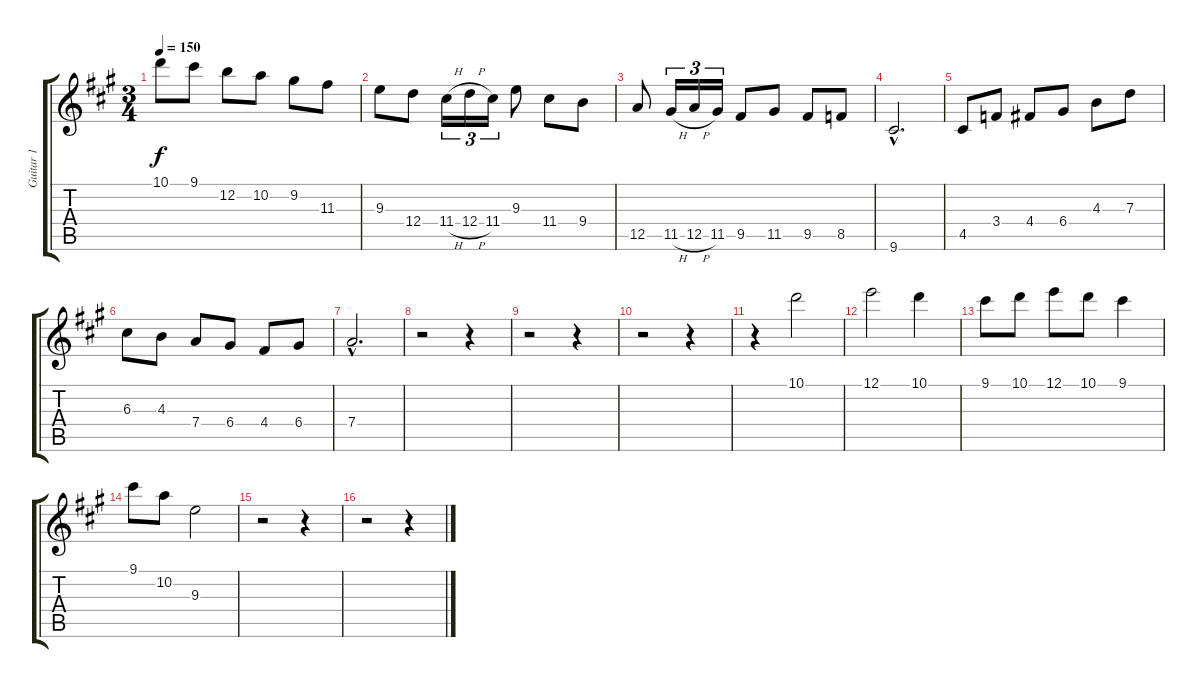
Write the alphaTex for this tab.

\track ("Guitar 1" "Guitar 1") {instrument acousticguitarsteel}
\staff {score tabs}
\tuning (E4 B3 G3 D3 A2 E2) {hide}
\ts (3 4)
\tempo 150
\clef g2
\ks f#minor
10.1.8{dy f} 9.1.8 12.2.8 10.2.8 9.2.8 11.3.8 |
9.3.8 12.4.8 11.4{h}.16{tu (3 2)} 12.4{h}.16{tu (3 2)} 11.4.16{tu (3 2)} 9.3.8 11.4.8 9.4.8 |
12.5.8 11.5{h}.16{tu (3 2)} 12.5{h}.16{tu (3 2)} 11.5.16{tu (3 2)} 9.5.8 11.5.8 9.5.8 8.5.8 |
9.6{hac}.2{d} |
4.5.8 3.4.8 4.4.8 6.4.8 4.3.8 7.3.8 |
6.3.8 4.3.8 7.4.8 6.4.8 4.4.8 6.4.8 |
7.4{hac}.2{d} |
r.2 r.4 |
r.2 r.4 |
r.2 r.4 |
r.4 10.1.2 |
12.1.2 10.1.4 |
9.1.8 10.1.8 12.1.8 10.1.8 9.1.4 |
9.1.8 10.2.8 9.3.2 |
r.2 r.4 |
r.2 r.4
